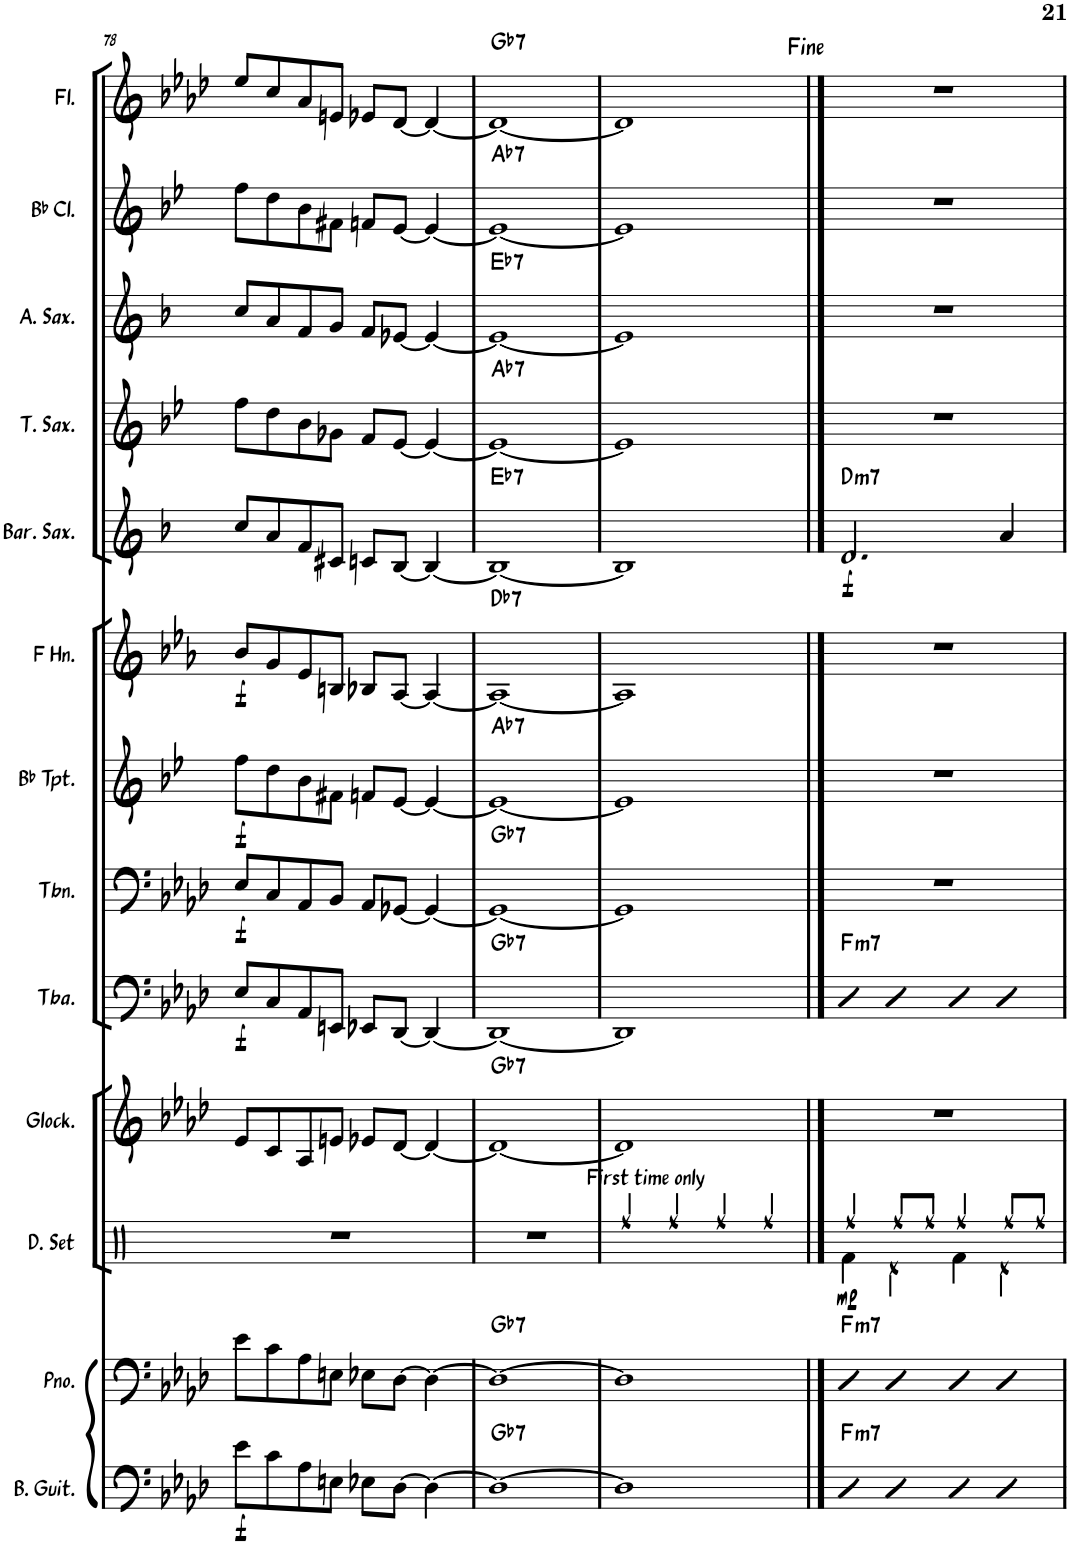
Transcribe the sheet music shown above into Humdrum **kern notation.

**kern	**dynam	**harte	**kern	**harte	**kern	**dynam	**kern	**harte	**kern	**dynam	**harte	**kern	**dynam	**harte	**kern	**dynam	**harte	**kern	**dynam	**harte	**kern	**dynam	**harte	**kern	**harte	**kern	**harte	**kern	**harte	**kern	**harte
*part13	*part13	*part13	*part12	*part12	*part11	*part11	*part10	*part10	*part9	*part9	*part9	*part8	*part8	*part8	*part7	*part7	*part7	*part6	*part6	*part6	*part5	*part5	*part5	*part4	*part4	*part3	*part3	*part2	*part2	*part1	*part1
*staff13	*staff13	*	*staff12	*	*staff11	*staff11	*staff10	*	*staff9	*staff9	*	*staff8	*staff8	*	*staff7	*staff7	*	*staff6	*staff6	*	*staff5	*staff5	*	*staff4	*	*staff3	*	*staff2	*	*staff1	*
*I"Bass Guitar	*	*	*I"Piano	*	*I"Drumset	*	*I"Glockenspiel	*	*I"Tuba	*	*	*I"Trombone	*	*	*I"Bb Trumpet	*	*	*I"Horn in F	*	*	*I"Baritone Saxophone	*	*	*I"Tenor Saxophone	*	*I"Alto Saxophone	*	*I"Bb Clarinet	*	*I"Flute	*
*I'B. Guit.	*	*	*I'Pno.	*	*I'D. Set	*	*I'Glock.	*	*I'Tba.	*	*	*I'Tbn.	*	*	*I'Bb Tpt.	*	*	*	*	*	*I'Bar. Sax.	*	*	*I'T. Sax.	*	*I'A. Sax.	*	*I'Bb Cl.	*	*I'Fl.	*
!!LO:PB:g=z
*clefF4	*	*	*clefF4	*	*clefX	*	*clefG2	*	*clefF4	*	*	*clefF4	*	*	*clefG2	*	*	*clefG2	*	*	*clefG2	*	*	*clefG2	*	*clefG2	*	*clefG2	*	*clefG2	*
*Trd7c12	*	*	*	*	*	*	*Trd-14c-24	*	*	*	*	*	*	*	*Trd1c2	*	*	*Trd4c7	*	*	*Trd12c21	*	*	*Trd8c14	*	*Trd5c9	*	*Trd1c2	*	*	*
*k[b-e-a-d-]	*	*	*k[b-e-a-d-]	*	*k[]	*	*k[b-e-a-d-]	*	*k[b-e-a-d-]	*	*	*k[b-e-a-d-]	*	*	*k[b-e-]	*	*	*k[b-e-a-]	*	*	*k[b-]	*	*	*k[b-e-]	*	*k[b-]	*	*k[b-e-]	*	*k[b-e-a-d-]	*
*M4/4	*	*	*M4/4	*	*M4/4	*	*M4/4	*	*M4/4	*	*	*M4/4	*	*	*M4/4	*	*	*M4/4	*	*	*M4/4	*	*	*M4/4	*	*M4/4	*	*M4/4	*	*M4/4	*
=78	=78	=78	=78	=78	=78	=78	=78	=78	=78	=78	=78	=78	=78	=78	=78	=78	=78	=78	=78	=78	=78	=78	=78	=78	=78	=78	=78	=78	=78	=78	=78
!	!LO:DY:b	!	!	!	!	!	!	!	!	!LO:DY:b	!	!	!LO:DY:b	!	!	!LO:DY:b	!	!	!LO:DY:b	!	!	!	!	!	!	!	!	!	!	!	!
8e-\L	f	.	8e-\L	.	1r	.	8e-/L	.	8E-/L	f	.	8E-/L	f	.	8ff\L	f	.	8b-/L	f	.	8cc/L	.	.	8ff\L	.	8cc/L	.	8ff\L	.	8ee-/L	.
8c\	.	.	8c\	.	.	.	8c/	.	8C/	.	.	8C/	.	.	8dd\	.	.	8g/	.	.	8a/	.	.	8dd\	.	8a/	.	8dd\	.	8cc/	.
8A-\	.	.	8A-\	.	.	.	8A-/	.	8AA-/	.	.	8AA-/	.	.	8b-\	.	.	8e-/	.	.	8f/	.	.	8b-\	.	8f/	.	8b-\	.	8a-/	.
8En\J	.	.	8En\J	.	.	.	8en/J	.	8EEn/J	.	.	8BB-/J	.	.	8f#X\J	.	.	8Bn/J	.	.	8c#X/J	.	.	8g-X\J	.	8g/J	.	8f#X\J	.	8en/J	.
8E-X\L	.	.	8E-X\L	.	.	.	8e-X/L	.	8EE-X/L	.	.	8AA-/L	.	.	8fn/L	.	.	8B-X/L	.	.	8cn/L	.	.	8f/L	.	8f/L	.	8fn/L	.	8e-X/L	.
[8D-\J	.	.	[8D-\J	.	.	.	[8d-/J	.	[8DD-/J	.	.	[8GG-X/J	.	.	[8e-/J	.	.	[8A-/J	.	.	[8B-/J	.	.	[8e-/J	.	[8e-X/J	.	[8e-/J	.	[8d-/J	.
4D-\_	.	.	4D-\_	.	.	.	4d-/_	.	4DD-/_	.	.	4GG-/_	.	.	4e-/_	.	.	4A-/_	.	.	4B-/_	.	.	4e-/_	.	4e-/_	.	4e-/_	.	4d-/_	.
=79	=79	=79	=79	=79	=79	=79	=79	=79	=79	=79	=79	=79	=79	=79	=79	=79	=79	=79	=79	=79	=79	=79	=79	=79	=79	=79	=79	=79	=79	=79	=79
!	!	!LO:H:kt=7	!	!LO:H:kt=7	!	!	!	!LO:H:kt=7	!	!	!LO:H:kt=7	!	!	!LO:H:kt=7	!	!	!LO:H:kt=7	!	!	!LO:H:kt=7	!	!	!LO:H:kt=7	!	!LO:H:kt=7	!	!LO:H:kt=7	!	!LO:H:kt=7	!	!LO:H:kt=7
1D-_	.	Gb:7	1D-_	Gb:7	1r	.	1d-_	Gb:7	1DD-_	.	Gb:7	1GG-_	.	Gb:7	1e-_	.	Ab:7	1A-_	.	Db:7	1B-_	.	Eb:7	1e-_	Ab:7	1e-_	Eb:7	1e-_	Ab:7	1d-_	Gb:7
=80	=80	=80	=80	=80	=80	=80	=80	=80	=80	=80	=80	=80	=80	=80	=80	=80	=80	=80	=80	=80	=80	=80	=80	=80	=80	=80	=80	=80	=80	=80	=80
!	!	!	!	!	!LO:TX:a:t=First time only	!	!	!	!	!	!	!	!	!	!	!	!	!	!	!	!	!	!	!	!	!	!	!	!	!	!
1D-]	.	.	1D-]	.	4Rff/	.	1d-]	.	1DD-]	.	.	1GG-]	.	.	1e-]	.	.	1A-]	.	.	1B-]	.	.	1e-]	.	1e-]	.	1e-]	.	1d-]	.
.	.	.	.	.	4Rff/	.	.	.	.	.	.	.	.	.	.	.	.	.	.	.	.	.	.	.	.	.	.	.	.	.	.
.	.	.	.	.	4Rff/	.	.	.	.	.	.	.	.	.	.	.	.	.	.	.	.	.	.	.	.	.	.	.	.	.	.
.	.	.	.	.	4Rff/	.	.	.	.	.	.	.	.	.	.	.	.	.	.	.	.	.	.	.	.	.	.	.	.	.	.
==81	==81	==81	==81	==81	==81	==81	==81	==81	==81	==81	==81	==81	==81	==81	==81	==81	==81	==81	==81	==81	==81	==81	==81	==81	==81	==81	==81	==81	==81	==81	==81
*	*	*	*	*	*^	*	*	*	*	*	*	*	*	*	*	*	*	*	*	*	*	*	*	*	*	*	*	*	*	*	*
!	!	!LO:H:kt=m7	!	!LO:H:kt=m7	!	!	!LO:DY:b	!	!	!	!	!LO:H:kt=m7	!	!	!	!	!	!	!	!	!	!	!LO:DY:b	!LO:H:kt=m7	!	!	!	!	!	!	!	!
4D-	.	F:min7	4D-	F:min7	4Rff/	4Rf\	mp	1r	.	4D-	.	F:min7	1r	.	.	1r	.	.	1r	.	.	2.d/	f	D:min7	1r	.	1r	.	1r	.	1r	.
4D-	.	.	4D-	.	8Rff/L	4Rd\	.	.	.	4D-	.	.	.	.	.	.	.	.	.	.	.	.	.	.	.	.	.	.	.	.	.	.
.	.	.	.	.	8Rff/J	.	.	.	.	.	.	.	.	.	.	.	.	.	.	.	.	.	.	.	.	.	.	.	.	.	.	.
4D-	.	.	4D-	.	4Rff/	4Rf\	.	.	.	4D-	.	.	.	.	.	.	.	.	.	.	.	.	.	.	.	.	.	.	.	.	.	.
4D-	.	.	4D-	.	8Rff/L	4Rd\	.	.	.	4D-	.	.	.	.	.	.	.	.	.	.	.	4a/	.	.	.	.	.	.	.	.	.	.
.	.	.	.	.	8Rff/J	.	.	.	.	.	.	.	.	.	.	.	.	.	.	.	.	.	.	.	.	.	.	.	.	.	.	.
*	*	*	*	*	*v	*v	*	*	*	*	*	*	*	*	*	*	*	*	*	*	*	*	*	*	*	*	*	*	*	*	*	*
=	=	=	=	=	=	=	=	=	=	=	=	=	=	=	=	=	=	=	=	=	=	=	=	=	=	=	=	=	=	=	=
*-	*-	*-	*-	*-	*-	*-	*-	*-	*-	*-	*-	*-	*-	*-	*-	*-	*-	*-	*-	*-	*-	*-	*-	*-	*-	*-	*-	*-	*-	*-	*-
